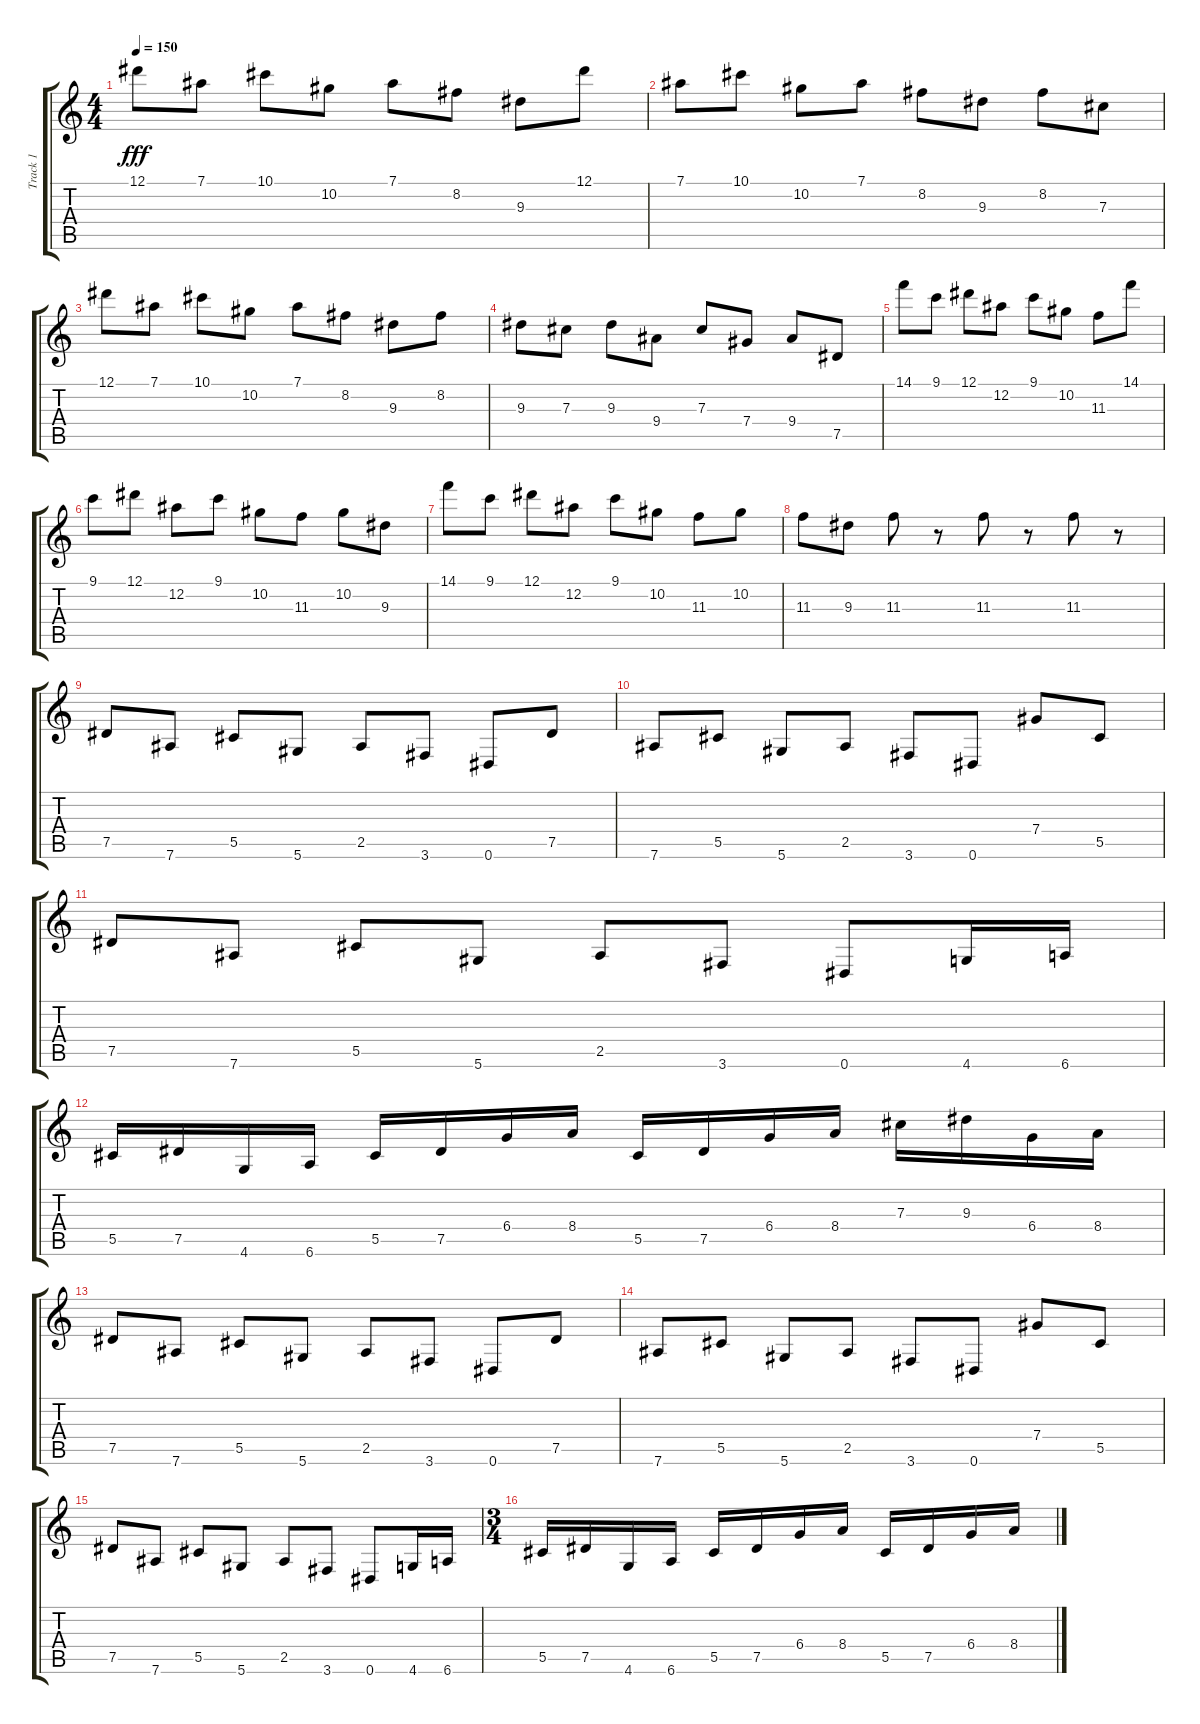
\track ("Track 1" "Track 1") {instrument acousticguitarsteel}
\staff {score tabs}
\tuning (Eb4 Bb3 Gb3 Db3 Ab2 Eb2) {hide}
\ts (4 4)
\tempo 150
\clef g2
\ks c
12.1.8{dy fff} 7.1.8 10.1.8 10.2.8 7.1.8 8.2.8 9.3.8 12.1.8 |
7.1.8 10.1.8 10.2.8 7.1.8 8.2.8 9.3.8 8.2.8 7.3.8 |
12.1.8 7.1.8 10.1.8 10.2.8 7.1.8 8.2.8 9.3.8 8.2.8 |
9.3.8 7.3.8 9.3.8 9.4.8 7.3.8 7.4.8 9.4.8 7.5.8 |
14.1.8 9.1.8 12.1.8 12.2.8 9.1.8 10.2.8 11.3.8 14.1.8 |
9.1.8 12.1.8 12.2.8 9.1.8 10.2.8 11.3.8 10.2.8 9.3.8 |
14.1.8 9.1.8 12.1.8 12.2.8 9.1.8 10.2.8 11.3.8 10.2.8 |
11.3.8 9.3.8 11.3.8 r.8 11.3.8 r.8 11.3.8 r.8 |
7.5.8 7.6.8 5.5.8 5.6.8 2.5.8 3.6.8 0.6.8 7.5.8 |
7.6.8 5.5.8 5.6.8 2.5.8 3.6.8 0.6.8 7.4.8 5.5.8 |
7.5.8 7.6.8 5.5.8 5.6.8 2.5.8 3.6.8 0.6.8 4.6.16 6.6.16 |
5.5.16 7.5.16 4.6.16 6.6.16 5.5.16 7.5.16 6.4.16 8.4.16 5.5.16 7.5.16 6.4.16 8.4.16 7.3.16 9.3.16 6.4.16 8.4.16 |
7.5.8 7.6.8 5.5.8 5.6.8 2.5.8 3.6.8 0.6.8 7.5.8 |
7.6.8 5.5.8 5.6.8 2.5.8 3.6.8 0.6.8 7.4.8 5.5.8 |
7.5.8 7.6.8 5.5.8 5.6.8 2.5.8 3.6.8 0.6.8 4.6.16 6.6.16 |
\ts (3 4)
5.5.16 7.5.16 4.6.16 6.6.16 5.5.16 7.5.16 6.4.16 8.4.16 5.5.16 7.5.16 6.4.16 8.4.16
